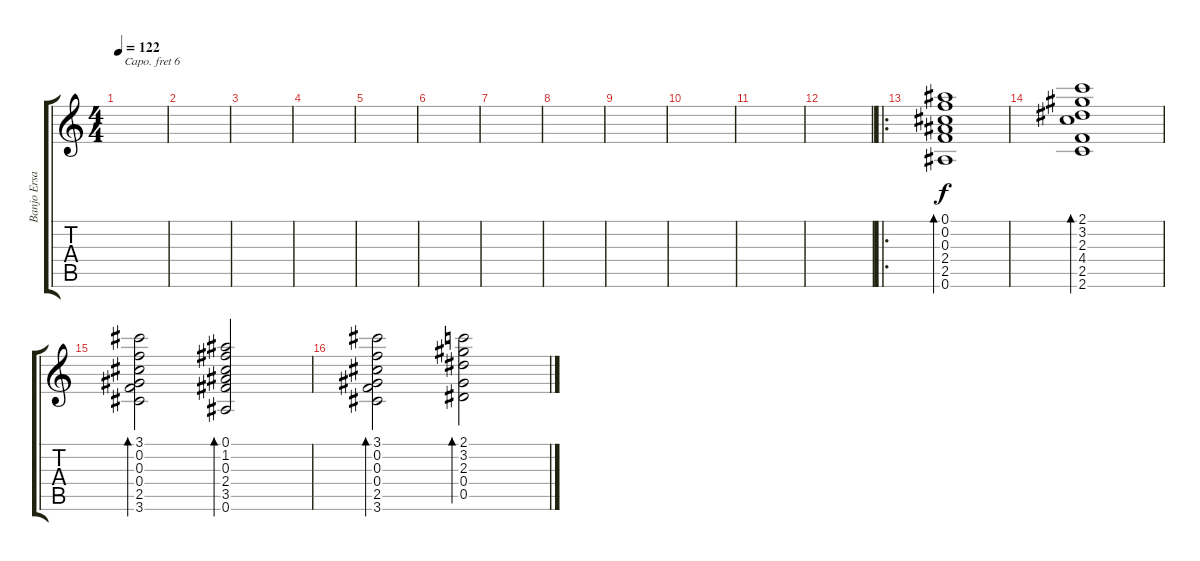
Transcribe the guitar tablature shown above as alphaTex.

\track ("Banjo Ersatz" "Banjo Ersa") {instrument acousticguitarsteel}
\staff {score tabs}
\capo 6
\tuning (E4 B3 G3 D3 A2 E2) {hide}
\ts (4 4)
\tempo 122
\clef g2
\ks c
|
|
|
|
|
|
|
|
|
|
|
|
\ro
(0.1 0.2 0.3 2.4 2.5 0.6).1{bd 60} |
(2.1 3.2 2.3 4.4 2.5 2.6).1{bd 60} |
(3.1 0.2 0.3 0.4 2.5 3.6).2{bd 60} (0.1 1.2 0.3 2.4 3.5 0.6).2{bd 60} |
(3.1 0.2 0.3 0.4 2.5 3.6).2{bd 60} (2.1 3.2 2.3 0.4 0.5).2{bd 60}
